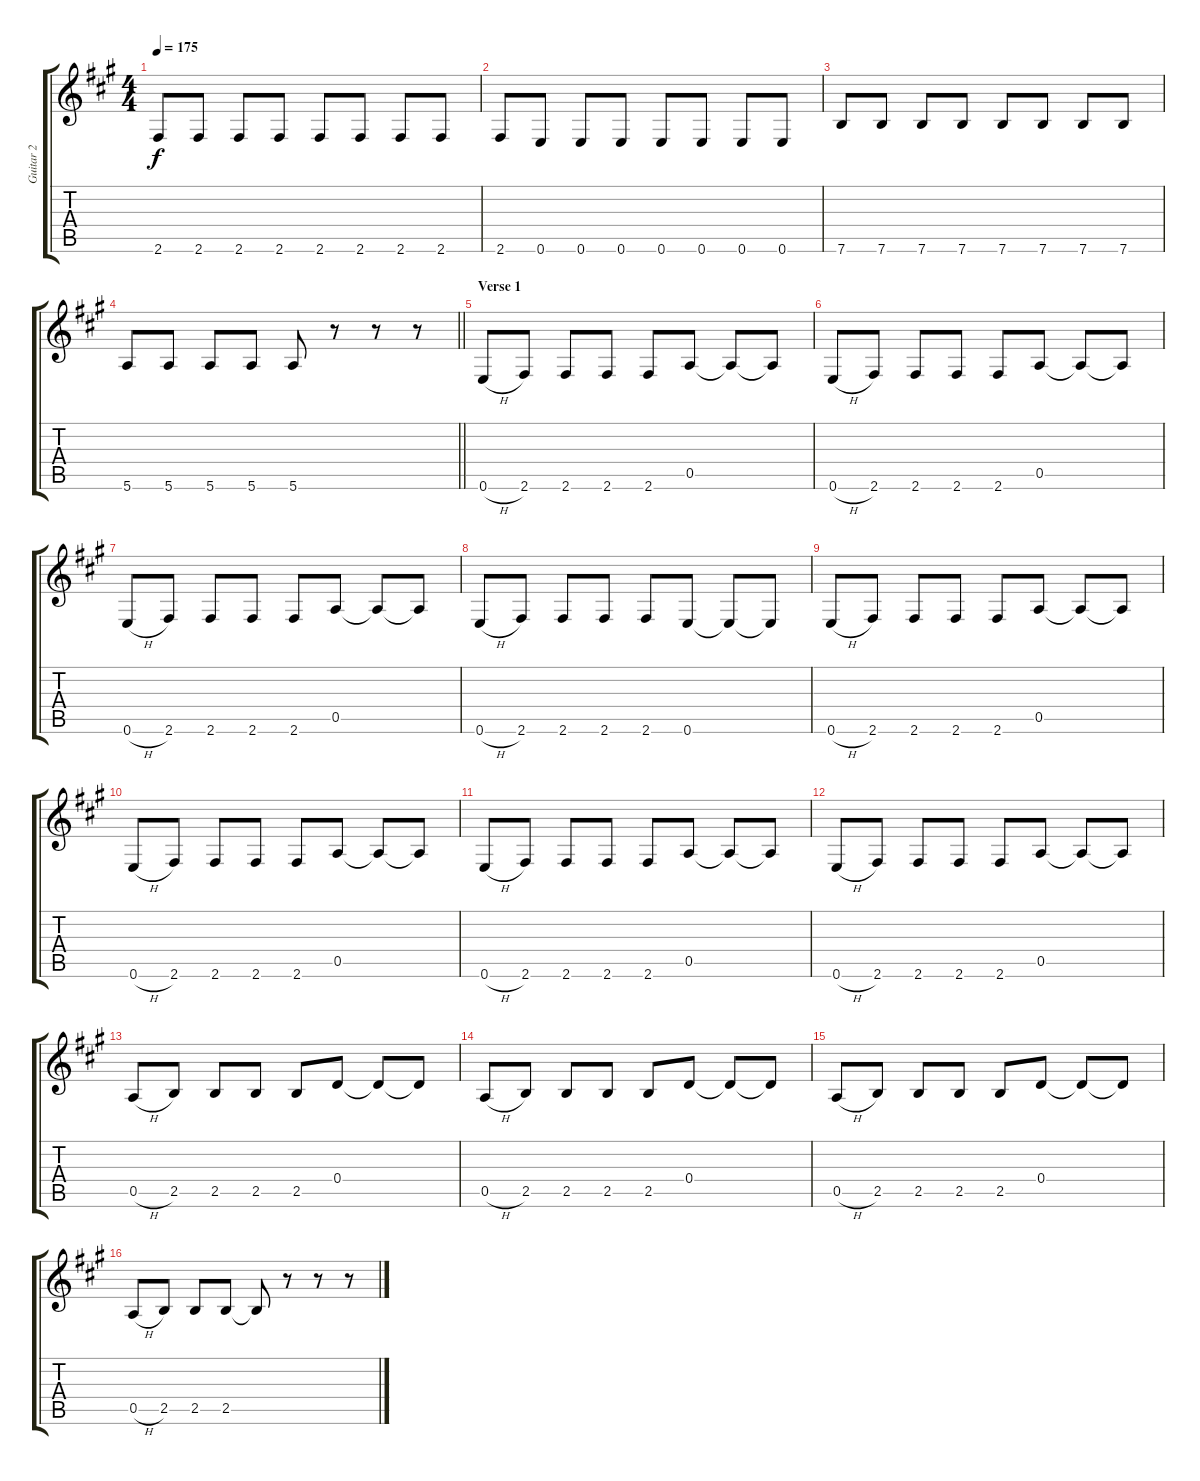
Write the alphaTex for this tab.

\track ("Guitar 2" "Guitar 2") {instrument overdrivenguitar}
\staff {score tabs}
\tuning (E4 B3 G3 D3 A2 E2) {hide}
\ts (4 4)
\tempo 175
\clef g2
\ks f#minor
2.6.8{dy f} 2.6.8 2.6.8 2.6.8 2.6.8 2.6.8 2.6.8 2.6.8 |
2.6.8 0.6.8 0.6.8 0.6.8 0.6.8 0.6.8 0.6.8 0.6.8 |
7.6.8 7.6.8 7.6.8 7.6.8 7.6.8 7.6.8 7.6.8 7.6.8 |
\barLineRight lightlight
5.6.8 5.6.8 5.6.8 5.6.8 5.6.8 r.8 r.8 r.8 |
\section ("" "Verse 1")
0.6{h}.8{volume 13} 2.6.8 2.6.8 2.6.8 2.6.8 0.5.8 0.5{t}.8 0.5{t}.8 |
0.6{h}.8 2.6.8 2.6.8 2.6.8 2.6.8 0.5.8 0.5{t}.8 0.5{t}.8 |
0.6{h}.8 2.6.8 2.6.8 2.6.8 2.6.8 0.5.8 0.5{t}.8 0.5{t}.8 |
0.6{h}.8 2.6.8 2.6.8 2.6.8 2.6.8 0.6.8 0.6{t}.8 0.6{t}.8 |
0.6{h}.8 2.6.8 2.6.8 2.6.8 2.6.8 0.5.8 0.5{t}.8 0.5{t}.8 |
0.6{h}.8 2.6.8 2.6.8 2.6.8 2.6.8 0.5.8 0.5{t}.8 0.5{t}.8 |
0.6{h}.8 2.6.8 2.6.8 2.6.8 2.6.8 0.5.8 0.5{t}.8 0.5{t}.8 |
0.6{h}.8 2.6.8 2.6.8 2.6.8 2.6.8 0.5.8 0.5{t}.8 0.5{t}.8 |
0.5{h}.8 2.5.8 2.5.8 2.5.8 2.5.8 0.4.8 0.4{t}.8 0.4{t}.8 |
0.5{h}.8 2.5.8 2.5.8 2.5.8 2.5.8 0.4.8 0.4{t}.8 0.4{t}.8 |
0.5{h}.8 2.5.8 2.5.8 2.5.8 2.5.8 0.4.8 0.4{t}.8 0.4{t}.8 |
0.5{h}.8 2.5.8 2.5.8 2.5.8 2.5{t}.8 r.8 r.8 r.8
